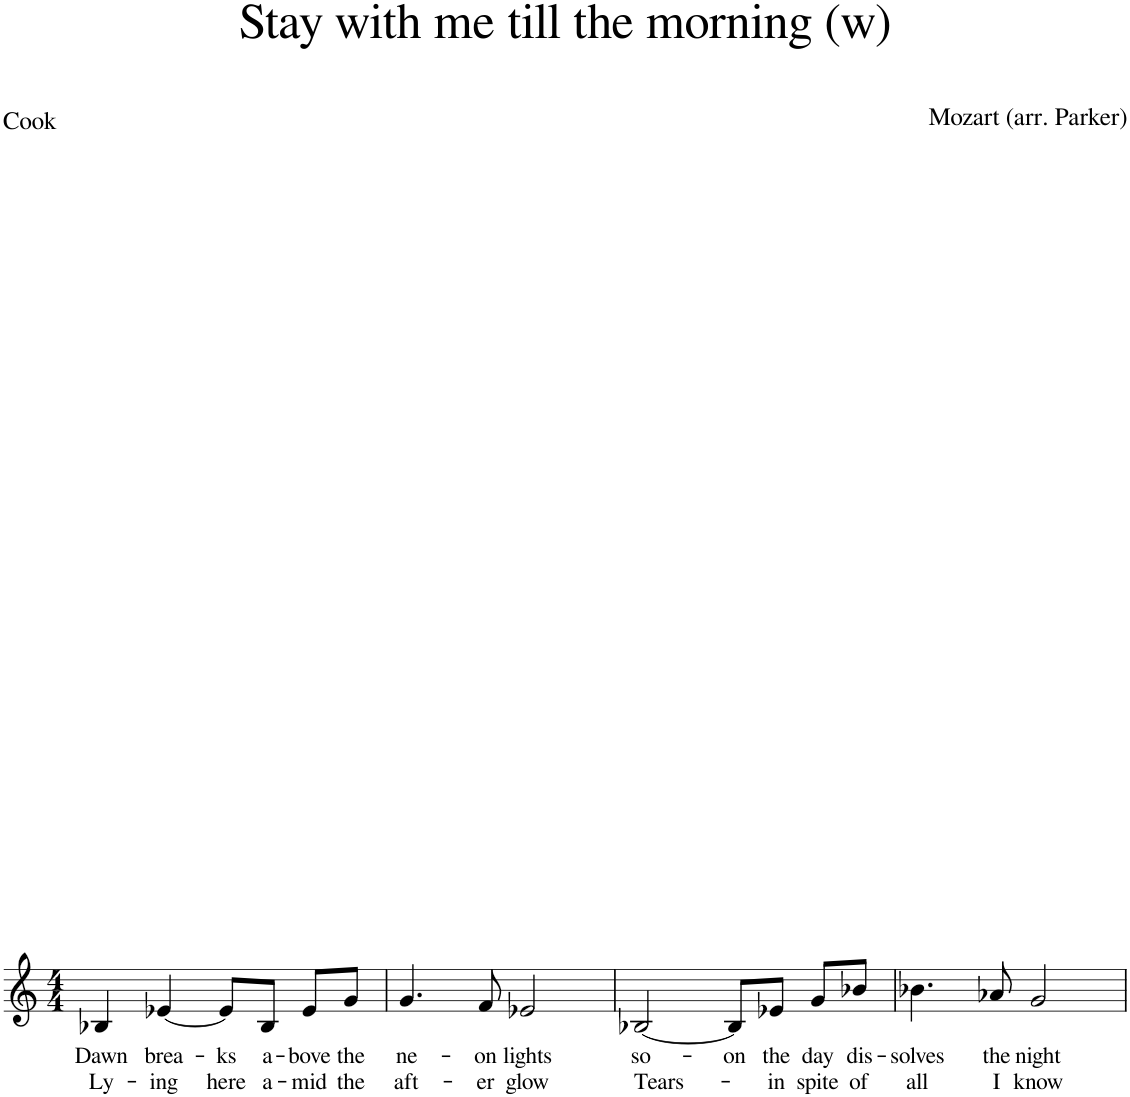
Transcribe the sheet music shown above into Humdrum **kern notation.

**kern	**text	**text
*part1	*part1	*part1
*staff1	*staff1	*staff1
*I"Piano	*	*
*I'Pno.	*	*
*clefG2	*	*
*k[]	*	*
*M4/4	*	*
=1	=1	=1
!	!LO:LY:b	!LO:LY:b
4B-X/	Dawn	Ly-
!	!LO:LY:b	!LO:LY:b
[4e-X/	brea-	ing
!	!LO:LY:b	!LO:LY:b
8e-/L]	-ks	here
!	!LO:LY:b	!LO:LY:b
8B-/J	a-	a-
!	!LO:LY:b	!LO:LY:b
8e-/L	-bove	-mid
!	!LO:LY:b	!LO:LY:b
8g/J	the	the
=2	=2	=2
!	!LO:LY:b	!LO:LY:b
4.g/	ne-	aft-
!	!LO:LY:b	!LO:LY:b
8f/	-on	-er
!	!LO:LY:b	!LO:LY:b
2e-X/	lights	glow
=3	=3	=3
!	!LO:LY:b	!LO:LY:b
[2B-X/	so-	Tears-
!	!LO:LY:b	!
8B-/L]	-on	.
!	!LO:LY:b	!LO:LY:b
8e-X/J	the	-in
!	!LO:LY:b	!LO:LY:b
8g/L	day	spite
!	!LO:LY:b	!LO:LY:b
8b-X/J	dis-	of
=4	=4	=4
!	!LO:LY:b	!LO:LY:b
4.b-X\	-solves	all
!	!LO:LY:b	!LO:LY:b
8a-X/	the	I
!	!LO:LY:b	!LO:LY:b
2g/	night	know
=	=	=
*-	*-	*-
